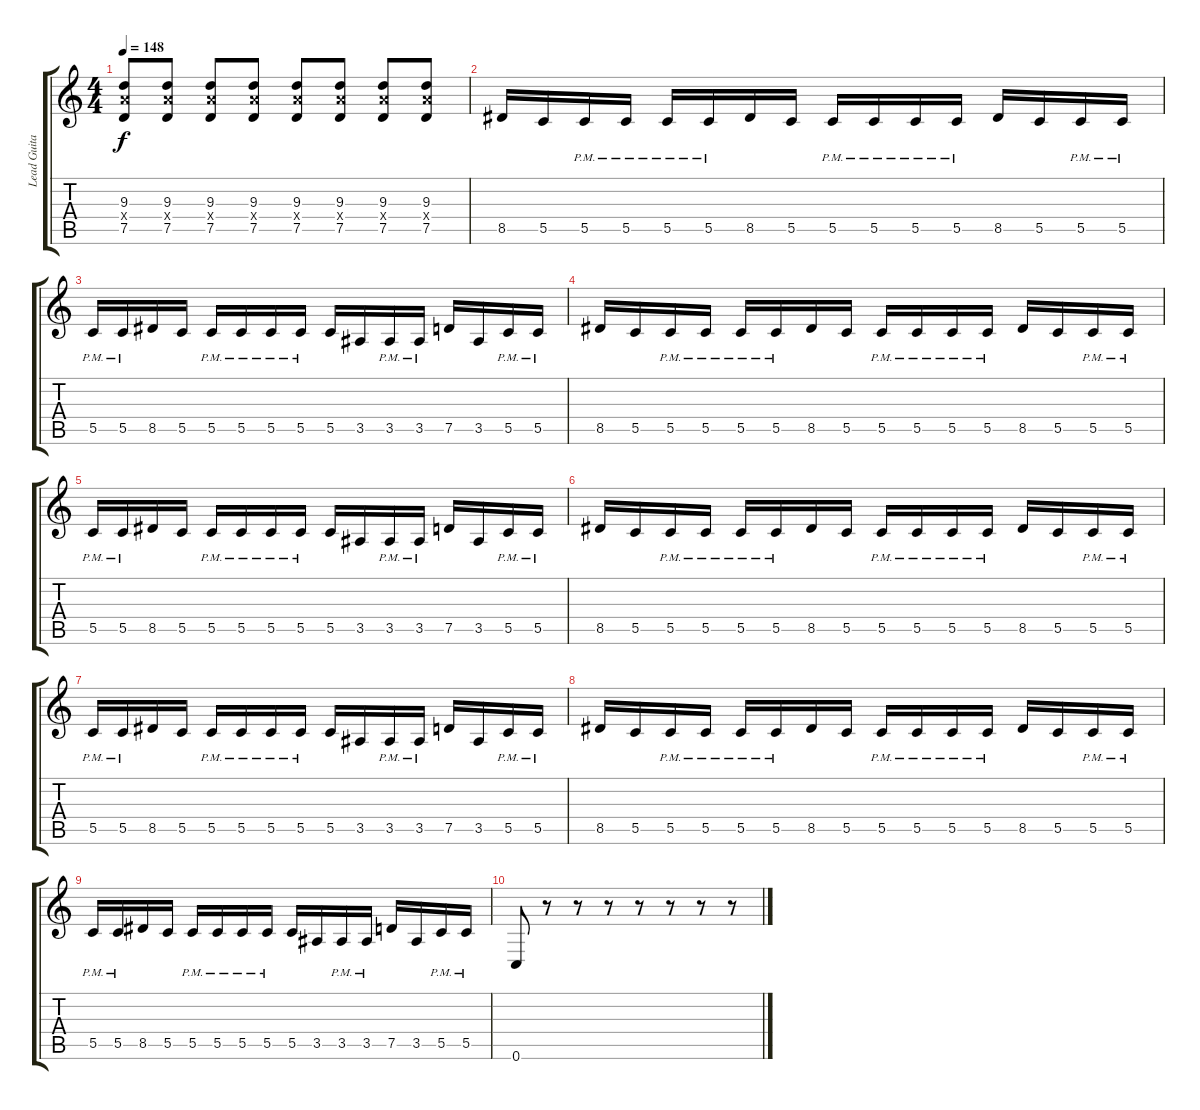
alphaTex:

\track ("Lead Guitar" "Lead Guita") {instrument distortionguitar}
\staff {score tabs}
\tuning (D4 A3 F3 C3 G2 C2) {hide}
\ts (4 4)
\tempo 148
\clef g2
\ks c
(9.3 9.4{x} 7.5).8{dy f} (9.3 9.4{x} 7.5).8 (9.3 9.4{x} 7.5).8 (9.3 9.4{x} 7.5).8 (9.3 9.4{x} 7.5).8 (9.3 9.4{x} 7.5).8 (9.3 9.4{x} 7.5).8 (9.3 9.4{x} 7.5).8 |
8.5.16 5.5.16 5.5{pm}.16 5.5{pm}.16 5.5{pm}.16 5.5{pm}.16 8.5.16 5.5.16 5.5{pm}.16 5.5{pm}.16 5.5{pm}.16 5.5{pm}.16 8.5.16 5.5.16 5.5{pm}.16 5.5{pm}.16 |
5.5{pm}.16 5.5{pm}.16 8.5.16 5.5.16 5.5{pm}.16 5.5{pm}.16 5.5{pm}.16 5.5{pm}.16 5.5.16 3.5.16 3.5{pm}.16 3.5{pm}.16 7.5.16 3.5.16 5.5{pm}.16 5.5{pm}.16 |
8.5.16 5.5.16 5.5{pm}.16 5.5{pm}.16 5.5{pm}.16 5.5{pm}.16 8.5.16 5.5.16 5.5{pm}.16 5.5{pm}.16 5.5{pm}.16 5.5{pm}.16 8.5.16 5.5.16 5.5{pm}.16 5.5{pm}.16 |
5.5{pm}.16 5.5{pm}.16 8.5.16 5.5.16 5.5{pm}.16 5.5{pm}.16 5.5{pm}.16 5.5{pm}.16 5.5.16 3.5.16 3.5{pm}.16 3.5{pm}.16 7.5.16 3.5.16 5.5{pm}.16 5.5{pm}.16 |
8.5.16 5.5.16 5.5{pm}.16 5.5{pm}.16 5.5{pm}.16 5.5{pm}.16 8.5.16 5.5.16 5.5{pm}.16 5.5{pm}.16 5.5{pm}.16 5.5{pm}.16 8.5.16 5.5.16 5.5{pm}.16 5.5{pm}.16 |
5.5{pm}.16 5.5{pm}.16 8.5.16 5.5.16 5.5{pm}.16 5.5{pm}.16 5.5{pm}.16 5.5{pm}.16 5.5.16 3.5.16 3.5{pm}.16 3.5{pm}.16 7.5.16 3.5.16 5.5{pm}.16 5.5{pm}.16 |
8.5.16 5.5.16 5.5{pm}.16 5.5{pm}.16 5.5{pm}.16 5.5{pm}.16 8.5.16 5.5.16 5.5{pm}.16 5.5{pm}.16 5.5{pm}.16 5.5{pm}.16 8.5.16 5.5.16 5.5{pm}.16 5.5{pm}.16 |
5.5{pm}.16 5.5{pm}.16 8.5.16 5.5.16 5.5{pm}.16 5.5{pm}.16 5.5{pm}.16 5.5{pm}.16 5.5.16 3.5.16 3.5{pm}.16 3.5{pm}.16 7.5.16 3.5.16 5.5{pm}.16 5.5{pm}.16 |
0.6.8 r.8 r.8 r.8 r.8 r.8 r.8 r.8
